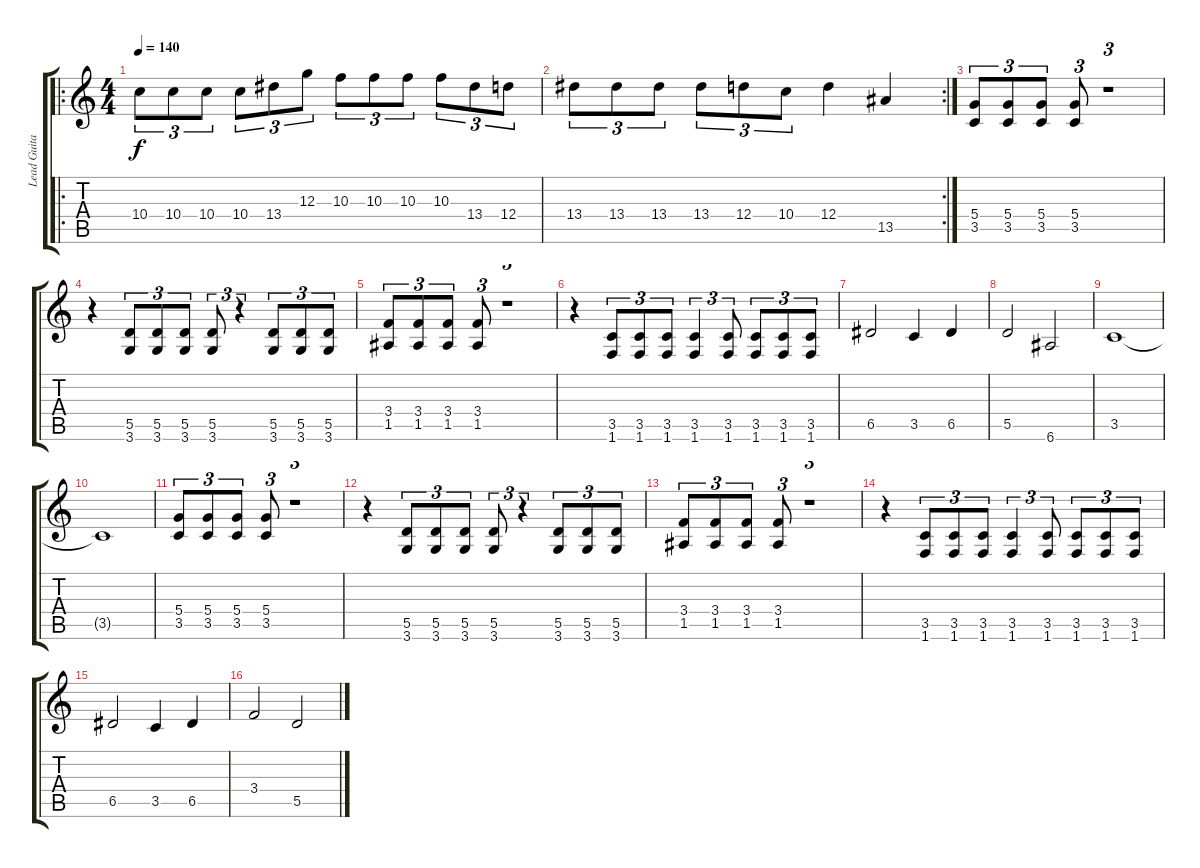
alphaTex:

\track ("Lead Guitar" "Lead Guita") {instrument distortionguitar}
\staff {score tabs}
\tuning (E4 B3 G3 D3 A2 E2) {hide}
\ro
\ts (4 4)
\tempo 140
\clef g2
\ks c
10.4.8{tu (3 2) dy f} 10.4.8{tu (3 2)} 10.4.8{tu (3 2)} 10.4.8{tu (3 2)} 13.4.8{tu (3 2)} 12.3.8{tu (3 2)} 10.3.8{tu (3 2)} 10.3.8{tu (3 2)} 10.3.8{tu (3 2)} 10.3.8{tu (3 2)} 13.4.8{tu (3 2)} 12.4.8{tu (3 2)} |
\rc 2
13.4.8{tu (3 2)} 13.4.8{tu (3 2)} 13.4.8{tu (3 2)} 13.4.8{tu (3 2)} 12.4.8{tu (3 2)} 10.4.8{tu (3 2)} 12.4.4 13.5.4 |
(5.4 3.5).8{tu (3 2) volume 10} (5.4 3.5).8{tu (3 2)} (5.4 3.5).8{tu (3 2)} (5.4 3.5).8{tu (3 2)} r.1{tu (3 2)} |
r.4 (5.5 3.6).8{tu (3 2)} (5.5 3.6).8{tu (3 2)} (5.5 3.6).8{tu (3 2)} (5.5 3.6).8{tu (3 2)} r.4{tu (3 2)} (5.5 3.6).8{tu (3 2)} (5.5 3.6).8{tu (3 2)} (5.5 3.6).8{tu (3 2)} |
(3.4 1.5).8{tu (3 2)} (3.4 1.5).8{tu (3 2)} (3.4 1.5).8{tu (3 2)} (3.4 1.5).8{tu (3 2)} r.1{tu (3 2)} |
r.4 (3.5 1.6).8{tu (3 2)} (3.5 1.6).8{tu (3 2)} (3.5 1.6).8{tu (3 2)} (3.5 1.6).4{tu (3 2)} (3.5 1.6).8{tu (3 2)} (3.5 1.6).8{tu (3 2)} (3.5 1.6).8{tu (3 2)} (3.5 1.6).8{tu (3 2)} |
6.5.2{volume 13} 3.5.4 6.5.4 |
5.5.2 6.6.2 |
3.5.1 |
3.5{t}.1 |
(5.4 3.5).8{tu (3 2) volume 10} (5.4 3.5).8{tu (3 2)} (5.4 3.5).8{tu (3 2)} (5.4 3.5).8{tu (3 2)} r.1{tu (3 2)} |
r.4 (5.5 3.6).8{tu (3 2)} (5.5 3.6).8{tu (3 2)} (5.5 3.6).8{tu (3 2)} (5.5 3.6).8{tu (3 2)} r.4{tu (3 2)} (5.5 3.6).8{tu (3 2)} (5.5 3.6).8{tu (3 2)} (5.5 3.6).8{tu (3 2)} |
(3.4 1.5).8{tu (3 2)} (3.4 1.5).8{tu (3 2)} (3.4 1.5).8{tu (3 2)} (3.4 1.5).8{tu (3 2)} r.1{tu (3 2)} |
r.4 (3.5 1.6).8{tu (3 2)} (3.5 1.6).8{tu (3 2)} (3.5 1.6).8{tu (3 2)} (3.5 1.6).4{tu (3 2)} (3.5 1.6).8{tu (3 2)} (3.5 1.6).8{tu (3 2)} (3.5 1.6).8{tu (3 2)} (3.5 1.6).8{tu (3 2)} |
6.5.2{volume 13} 3.5.4 6.5.4 |
3.4.2 5.5.2
